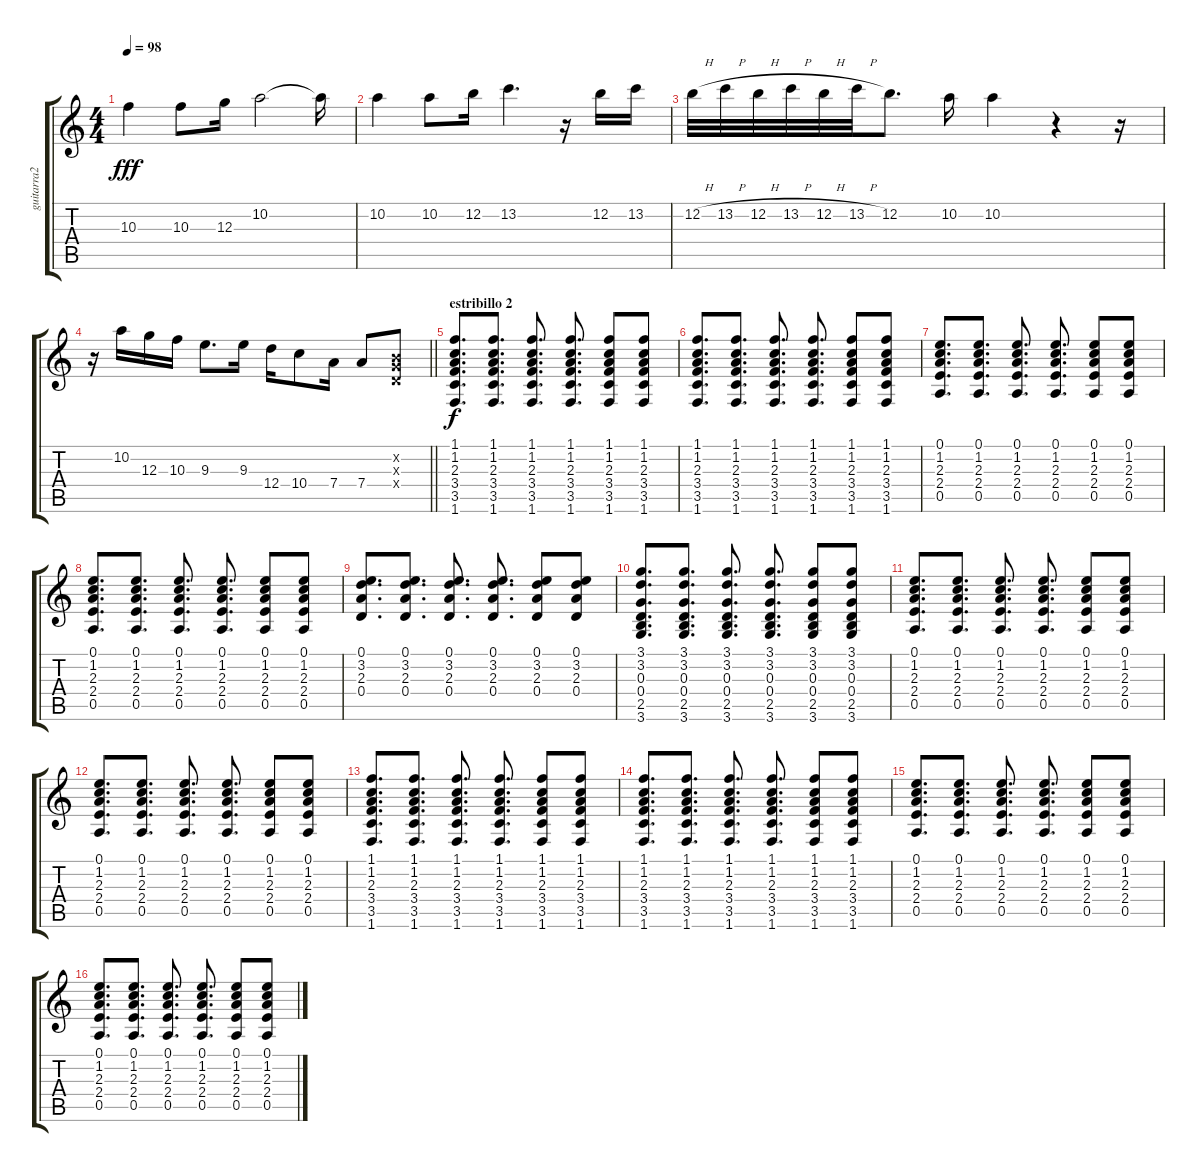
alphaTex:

\track ("guitarra2" "guitarra2") {instrument acousticguitarnylon}
\staff {score tabs}
\tuning (E4 B3 G3 D3 A2 E2) {hide}
\ts (4 4)
\tempo 98
\clef g2
\ks c
10.3.4{dy fff} 10.3.8 12.3.16 10.2.2 10.2{t}.16 |
10.2.4 10.2.8 12.2.16 13.2.4{d} r.16 12.2.16 13.2.16 |
12.2{h}.32 13.2{h}.32 12.2{h}.32 13.2{h}.32 12.2{h}.32 13.2{h}.32 12.2.8{d} 10.2.16 10.2.4 r.4 r.16 |
\barLineRight lightlight
r.16 10.2.16 12.3.16 10.3.16 9.3.8{d} 9.3.16 12.4.16 10.4.8 7.4.16 7.4.8 (0.2{x} 0.3{x} 0.4{x}).8 |
\section ("" "estribillo 2")
(1.1 1.2 2.3 3.4 3.5 1.6).8{d dy f} (1.1 1.2 2.3 3.4 3.5 1.6).8{d} (1.1 1.2 2.3 3.4 3.5 1.6).8{d} (1.1 1.2 2.3 3.4 3.5 1.6).8{d} (1.1 1.2 2.3 3.4 3.5 1.6).8 (1.1 1.2 2.3 3.4 3.5 1.6).8 |
(1.1 1.2 2.3 3.4 3.5 1.6).8{d} (1.1 1.2 2.3 3.4 3.5 1.6).8{d} (1.1 1.2 2.3 3.4 3.5 1.6).8{d} (1.1 1.2 2.3 3.4 3.5 1.6).8{d} (1.1 1.2 2.3 3.4 3.5 1.6).8 (1.1 1.2 2.3 3.4 3.5 1.6).8 |
(0.1 1.2 2.3 2.4 0.5).8{d} (0.1 1.2 2.3 2.4 0.5).8{d} (0.1 1.2 2.3 2.4 0.5).8{d} (0.1 1.2 2.3 2.4 0.5).8{d} (0.1 1.2 2.3 2.4 0.5).8 (0.1 1.2 2.3 2.4 0.5).8 |
(0.1 1.2 2.3 2.4 0.5).8{d} (0.1 1.2 2.3 2.4 0.5).8{d} (0.1 1.2 2.3 2.4 0.5).8{d} (0.1 1.2 2.3 2.4 0.5).8{d} (0.1 1.2 2.3 2.4 0.5).8 (0.1 1.2 2.3 2.4 0.5).8 |
(0.1 3.2 2.3 0.4).8{d} (0.1 3.2 2.3 0.4).8{d} (0.1 3.2 2.3 0.4).8{d} (0.1 3.2 2.3 0.4).8{d} (0.1 3.2 2.3 0.4).8 (0.1 3.2 2.3 0.4).8 |
(3.1 3.2 0.3 0.4 2.5 3.6).8{d} (3.1 3.2 0.3 0.4 2.5 3.6).8{d} (3.1 3.2 0.3 0.4 2.5 3.6).8{d} (3.1 3.2 0.3 0.4 2.5 3.6).8{d} (3.1 3.2 0.3 0.4 2.5 3.6).8 (3.1 3.2 0.3 0.4 2.5 3.6).8 |
(0.1 1.2 2.3 2.4 0.5).8{d} (0.1 1.2 2.3 2.4 0.5).8{d} (0.1 1.2 2.3 2.4 0.5).8{d} (0.1 1.2 2.3 2.4 0.5).8{d} (0.1 1.2 2.3 2.4 0.5).8 (0.1 1.2 2.3 2.4 0.5).8 |
(0.1 1.2 2.3 2.4 0.5).8{d} (0.1 1.2 2.3 2.4 0.5).8{d} (0.1 1.2 2.3 2.4 0.5).8{d} (0.1 1.2 2.3 2.4 0.5).8{d} (0.1 1.2 2.3 2.4 0.5).8 (0.1 1.2 2.3 2.4 0.5).8 |
(1.1 1.2 2.3 3.4 3.5 1.6).8{d} (1.1 1.2 2.3 3.4 3.5 1.6).8{d} (1.1 1.2 2.3 3.4 3.5 1.6).8{d} (1.1 1.2 2.3 3.4 3.5 1.6).8{d} (1.1 1.2 2.3 3.4 3.5 1.6).8 (1.1 1.2 2.3 3.4 3.5 1.6).8 |
(1.1 1.2 2.3 3.4 3.5 1.6).8{d} (1.1 1.2 2.3 3.4 3.5 1.6).8{d} (1.1 1.2 2.3 3.4 3.5 1.6).8{d} (1.1 1.2 2.3 3.4 3.5 1.6).8{d} (1.1 1.2 2.3 3.4 3.5 1.6).8 (1.1 1.2 2.3 3.4 3.5 1.6).8 |
(0.1 1.2 2.3 2.4 0.5).8{d} (0.1 1.2 2.3 2.4 0.5).8{d} (0.1 1.2 2.3 2.4 0.5).8{d} (0.1 1.2 2.3 2.4 0.5).8{d} (0.1 1.2 2.3 2.4 0.5).8 (0.1 1.2 2.3 2.4 0.5).8 |
(0.1 1.2 2.3 2.4 0.5).8{d} (0.1 1.2 2.3 2.4 0.5).8{d} (0.1 1.2 2.3 2.4 0.5).8{d} (0.1 1.2 2.3 2.4 0.5).8{d} (0.1 1.2 2.3 2.4 0.5).8 (0.1 1.2 2.3 2.4 0.5).8
